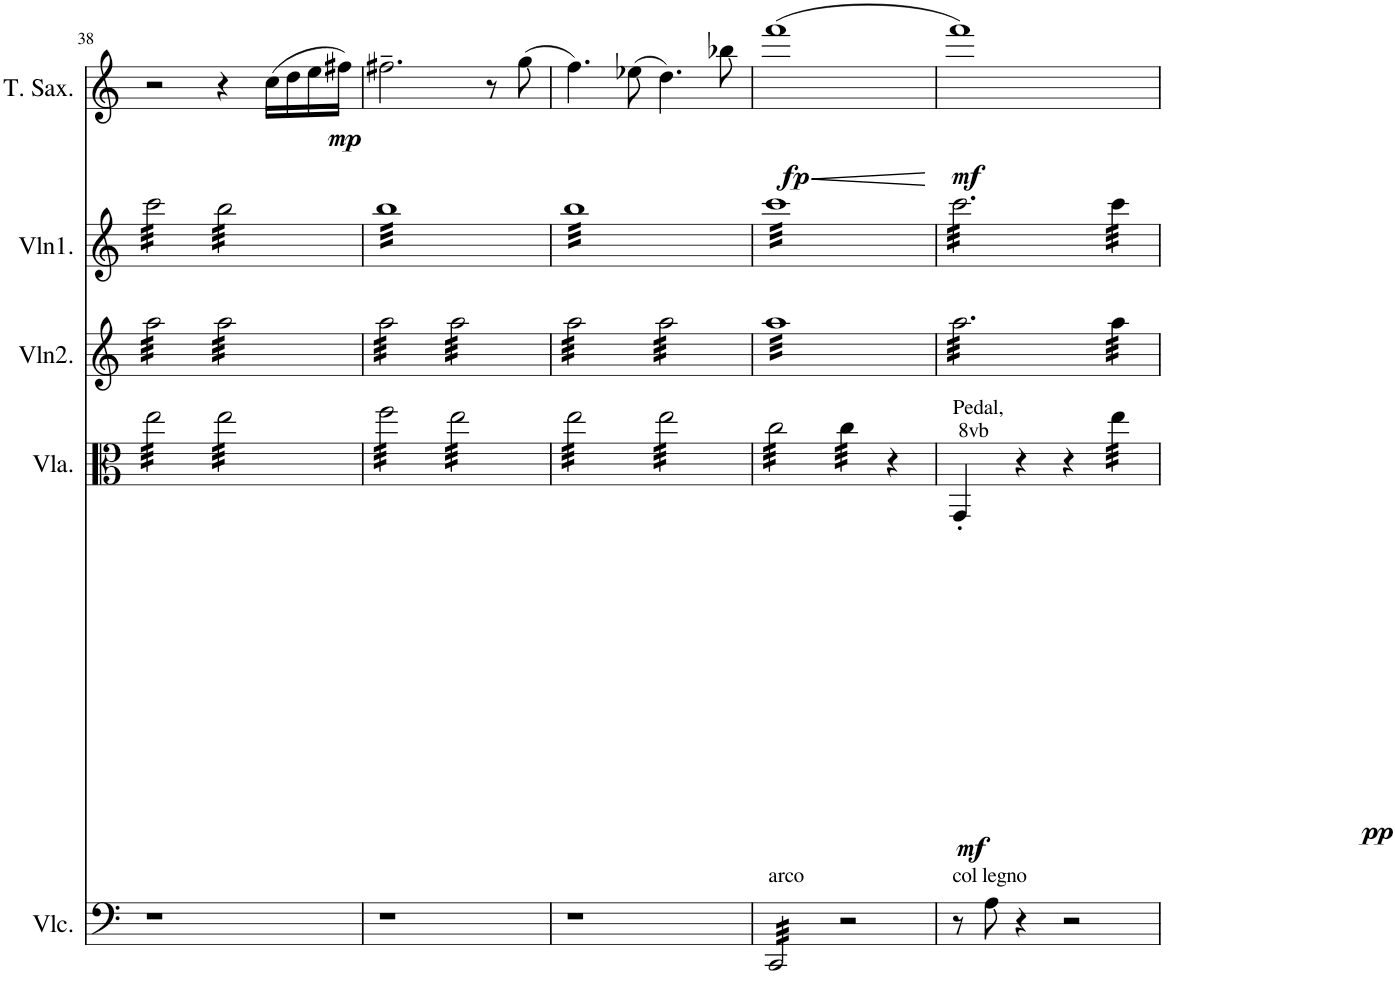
**kern	**kern	**dynam	**kern	**kern	**kern	**dynam
*part5	*part4	*part4	*part3	*part2	*part1	*part1
*staff5	*staff4	*staff4	*staff3	*staff2	*staff1	*staff1
*I"Cello	*I"Viola	*	*I"Violin2	*I"Violin1	*I"Tenor Sax	*
*	*I'Vla.	*	*I'Vln2.	*I'Vln1.	*I'T. Sax.	*
!!LO:PB:g=z
*clefF4	*clefC3	*	*clefG2	*clefG2	*clefG2	*
*	*	*	*	*	*Trd8c14	*
*k[]	*k[]	*	*k[]	*k[]	*k[]	*
*M4/4	*M4/4	*	*M4/4	*M4/4	*M4/4	*
=38	=38	=38	=38	=38	=38	=38
*	*tremolo	*	*	*	*	*
*	*	*	*tremolo	*	*	*
*	*	*	*	*tremolo	*	*
1r	32ee\LLL	.	32aa\LLL	32ccc\LLL	2r	.
.	32ee\	.	32aa\	32ccc\	.	.
.	32ee\	.	32aa\	32ccc\	.	.
.	32ee\	.	32aa\	32ccc\	.	.
.	32ee\	.	32aa\	32ccc\	.	.
.	32ee\	.	32aa\	32ccc\	.	.
.	32ee\	.	32aa\	32ccc\	.	.
.	32ee\	.	32aa\	32ccc\	.	.
.	32ee\	.	32aa\	32ccc\	.	.
.	32ee\	.	32aa\	32ccc\	.	.
.	32ee\	.	32aa\	32ccc\	.	.
.	32ee\	.	32aa\	32ccc\	.	.
.	32ee\	.	32aa\	32ccc\	.	.
.	32ee\	.	32aa\	32ccc\	.	.
.	32ee\	.	32aa\	32ccc\	.	.
.	32ee\JJJ	.	32aa\JJJ	32ccc\JJJ	.	.
.	32ee\LLL	.	32aa\LLL	32bb\LLL	4r	.
.	32ee\	.	32aa\	32bb\	.	.
.	32ee\	.	32aa\	32bb\	.	.
.	32ee\	.	32aa\	32bb\	.	.
.	32ee\	.	32aa\	32bb\	.	.
.	32ee\	.	32aa\	32bb\	.	.
.	32ee\	.	32aa\	32bb\	.	.
.	32ee\	.	32aa\	32bb\	.	.
!	!	!	!	!	!	!LO:DY:b
.	32ee\	.	32aa\	32bb\	(16cc\LL	mp
.	32ee\	.	32aa\	32bb\	.	.
.	32ee\	.	32aa\	32bb\	16dd\	.
.	32ee\	.	32aa\	32bb\	.	.
.	32ee\	.	32aa\	32bb\	16ee\	.
.	32ee\	.	32aa\	32bb\	.	.
.	32ee\	.	32aa\	32bb\	16ff#X\JJ)	.
.	32ee\JJJ	.	32aa\JJJ	32bb\JJJ	.	.
=39	=39	=39	=39	=39	=39	=39
1r	32ff\LLL	.	32aa\LLL	32bbLLL	2.ff#X~\	.
.	32ff\	.	32aa\	32bb	.	.
.	32ff\	.	32aa\	32bb	.	.
.	32ff\	.	32aa\	32bb	.	.
.	32ff\	.	32aa\	32bb	.	.
.	32ff\	.	32aa\	32bb	.	.
.	32ff\	.	32aa\	32bb	.	.
.	32ff\	.	32aa\	32bb	.	.
.	32ff\	.	32aa\	32bb	.	.
.	32ff\	.	32aa\	32bb	.	.
.	32ff\	.	32aa\	32bb	.	.
.	32ff\	.	32aa\	32bb	.	.
.	32ff\	.	32aa\	32bb	.	.
.	32ff\	.	32aa\	32bb	.	.
.	32ff\	.	32aa\	32bb	.	.
.	32ff\JJJ	.	32aa\JJJ	32bb	.	.
.	32ee\LLL	.	32aa\LLL	32bb	.	.
.	32ee\	.	32aa\	32bb	.	.
.	32ee\	.	32aa\	32bb	.	.
.	32ee\	.	32aa\	32bb	.	.
.	32ee\	.	32aa\	32bb	.	.
.	32ee\	.	32aa\	32bb	.	.
.	32ee\	.	32aa\	32bb	.	.
.	32ee\	.	32aa\	32bb	.	.
.	32ee\	.	32aa\	32bb	8r	.
.	32ee\	.	32aa\	32bb	.	.
.	32ee\	.	32aa\	32bb	.	.
.	32ee\	.	32aa\	32bb	.	.
.	32ee\	.	32aa\	32bb	(8gg\	.
.	32ee\	.	32aa\	32bb	.	.
.	32ee\	.	32aa\	32bb	.	.
.	32ee\JJJ	.	32aa\JJJ	32bbJJJ	.	.
=40	=40	=40	=40	=40	=40	=40
1r	32ee\LLL	.	32aa\LLL	32bbLLL	4.ff\)	.
.	32ee\	.	32aa\	32bb	.	.
.	32ee\	.	32aa\	32bb	.	.
.	32ee\	.	32aa\	32bb	.	.
.	32ee\	.	32aa\	32bb	.	.
.	32ee\	.	32aa\	32bb	.	.
.	32ee\	.	32aa\	32bb	.	.
.	32ee\	.	32aa\	32bb	.	.
.	32ee\	.	32aa\	32bb	.	.
.	32ee\	.	32aa\	32bb	.	.
.	32ee\	.	32aa\	32bb	.	.
.	32ee\	.	32aa\	32bb	.	.
.	32ee\	.	32aa\	32bb	(8ee-X\	.
.	32ee\	.	32aa\	32bb	.	.
.	32ee\	.	32aa\	32bb	.	.
.	32ee\JJJ	.	32aa\JJJ	32bb	.	.
.	32ee\LLL	.	32aa\LLL	32bb	4.dd\)	.
.	32ee\	.	32aa\	32bb	.	.
.	32ee\	.	32aa\	32bb	.	.
.	32ee\	.	32aa\	32bb	.	.
.	32ee\	.	32aa\	32bb	.	.
.	32ee\	.	32aa\	32bb	.	.
.	32ee\	.	32aa\	32bb	.	.
.	32ee\	.	32aa\	32bb	.	.
.	32ee\	.	32aa\	32bb	.	.
.	32ee\	.	32aa\	32bb	.	.
.	32ee\	.	32aa\	32bb	.	.
.	32ee\	.	32aa\	32bb	.	.
.	32ee\	.	32aa\	32bb	8bb-X\	.
.	32ee\	.	32aa\	32bb	.	.
.	32ee\	.	32aa\	32bb	.	.
.	32ee\JJJ	.	32aa\JJJ	32bbJJJ	.	.
=41	=41	=41	=41	=41	=41	=41
!LO:TX:a:t=arco	!	!	!	!	!	!
!	!	!	!	!	!	!LO:HP:b
!	!	!	!	!	!	!LO:DY:n=1:b
*tremolo	*	*	*	*	*	*
32CC>/LLL	32cc\LLL	.	32aaLLL	32cccLLL	(1fff>	< fp
32CC>/	32cc\	.	32aa	32ccc	.	.
32CC>/	32cc\	.	32aa	32ccc	.	.
32CC>/	32cc\	.	32aa	32ccc	.	.
32CC>/	32cc\	.	32aa	32ccc	.	.
32CC>/	32cc\	.	32aa	32ccc	.	.
32CC>/	32cc\	.	32aa	32ccc	.	.
32CC>/	32cc\	.	32aa	32ccc	.	.
32CC>/	32cc\	.	32aa	32ccc	.	.
32CC>/	32cc\	.	32aa	32ccc	.	.
32CC>/	32cc\	.	32aa	32ccc	.	.
32CC>/	32cc\	.	32aa	32ccc	.	.
32CC>/	32cc\	.	32aa	32ccc	.	.
32CC>/	32cc\	.	32aa	32ccc	.	.
32CC>/	32cc\	.	32aa	32ccc	.	.
32CC>/JJJ	32cc\JJJ	.	32aa	32ccc	.	.
*Xtremolo	*	*	*	*	*	*
2r	32cc\LLL	.	32aa	32ccc	.	.
.	32cc\	.	32aa	32ccc	.	.
.	32cc\	.	32aa	32ccc	.	.
.	32cc\	.	32aa	32ccc	.	.
.	32cc\	.	32aa	32ccc	.	.
.	32cc\	.	32aa	32ccc	.	.
.	32cc\	.	32aa	32ccc	.	.
.	32cc\JJJ	.	32aa	32ccc	.	.
*	*Xtremolo	*	*	*	*	*
.	4r	.	32aa	32ccc	.	.
.	.	.	32aa	32ccc	.	.
.	.	.	32aa	32ccc	.	.
.	.	.	32aa	32ccc	.	.
.	.	.	32aa	32ccc	.	.
.	.	.	32aa	32ccc	.	.
.	.	.	32aa	32ccc	.	.
.	.	.	32aaJJJ	32cccJJJ	.	.
.	.	.	.	.	.	[
=42	=42	=42	=42	=42	=42	=42
!	!LO:TX:a:t=Pedal,	!	!	!	!	!
!	!LO:TX:a:t=8vb	!	!	!	!	!
!LO:TX:a:t=col legno	!	!	!	!	!	!
!	!	!LO:DY:b	!	!	!	!LO:DY:b
8r	4GG'/	mf	32aa\LLL	32ccc\LLL	1fff)	mf
.	.	.	32aa\	32ccc\	.	.
.	.	.	32aa\	32ccc\	.	.
.	.	.	32aa\	32ccc\	.	.
8A\	.	.	32aa\	32ccc\	.	.
.	.	.	32aa\	32ccc\	.	.
.	.	.	32aa\	32ccc\	.	.
.	.	.	32aa\	32ccc\	.	.
4r	4r	.	32aa\	32ccc\	.	.
.	.	.	32aa\	32ccc\	.	.
.	.	.	32aa\	32ccc\	.	.
.	.	.	32aa\	32ccc\	.	.
.	.	.	32aa\	32ccc\	.	.
.	.	.	32aa\	32ccc\	.	.
.	.	.	32aa\	32ccc\	.	.
.	.	.	32aa\	32ccc\	.	.
2r	4r	.	32aa\	32ccc\	.	.
.	.	.	32aa\	32ccc\	.	.
.	.	.	32aa\	32ccc\	.	.
.	.	.	32aa\	32ccc\	.	.
.	.	.	32aa\	32ccc\	.	.
.	.	.	32aa\	32ccc\	.	.
.	.	.	32aa\	32ccc\	.	.
.	.	.	32aa\JJJ	32ccc\JJJ	.	.
!	!	!LO:DY:b	!	!	!	!
*	*tremolo	*	*	*	*	*
.	32ee\LLL	pp	32aa\LLL	32ccc\LLL	.	.
.	32ee\	.	32aa\	32ccc\	.	.
.	32ee\	.	32aa\	32ccc\	.	.
.	32ee\	.	32aa\	32ccc\	.	.
.	32ee\	.	32aa\	32ccc\	.	.
.	32ee\	.	32aa\	32ccc\	.	.
.	32ee\	.	32aa\	32ccc\	.	.
.	32ee\JJJ	.	32aa\JJJ	32ccc\JJJ	.	.
*	*	*	*	*Xtremolo	*	*
*	*	*	*Xtremolo	*	*	*
*	*Xtremolo	*	*	*	*	*
=	=	=	=	=	=	=
*-	*-	*-	*-	*-	*-	*-
